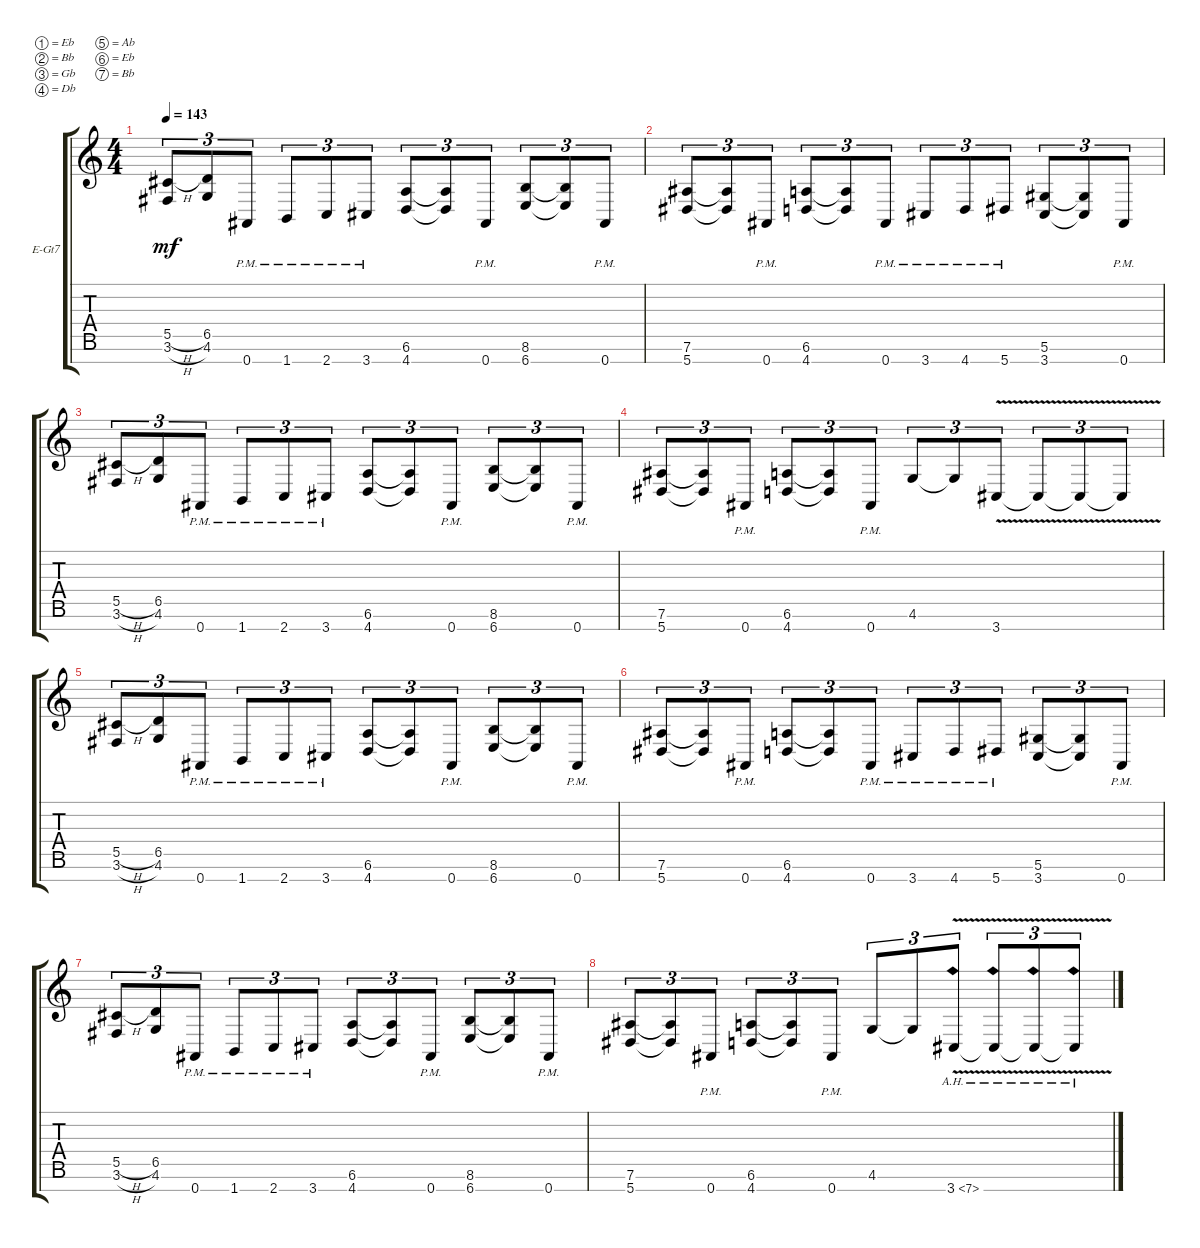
\bracketExtendMode groupsimilarinstruments
\firstSystemTrackNameOrientation horizontal
\otherSystemsTrackNameOrientation horizontal
\track ("right" "E-Gt7") {instrument distortionguitar}
\staff {score tabs}
\tuning (Eb4 Bb3 Gb3 Db3 Ab2 Eb2 Bb1)
\ts (4 4)
\tempo 143
\clef g2
\ks c
(3.6{h} 5.5{h}).8{tu (3 2) dy mf instrument distortionguitar} (4.6 6.5).8{tu (3 2)} 0.7{pm}.8{tu (3 2)} 1.7{pm}.8{tu (3 2)} 2.7{pm}.8{tu (3 2)} 3.7{pm}.8{tu (3 2)} (4.7 6.6).8{tu (3 2)} (6.6{t} 4.7{t}).8{tu (3 2)} 0.7{pm}.8{tu (3 2)} (6.7 8.6).8{tu (3 2)} (6.7{t} 8.6{t}).8{tu (3 2)} 0.7{pm}.8{tu (3 2)} |
(5.7 7.6).8{tu (3 2)} (5.7{t} 7.6{t}).8{tu (3 2)} 0.7{pm}.8{tu (3 2)} (4.7 6.6).8{tu (3 2)} (4.7{t} 6.6{t}).8{tu (3 2)} 0.7{pm}.8{tu (3 2)} 3.7{pm}.8{tu (3 2)} 4.7{pm}.8{tu (3 2)} 5.7{pm}.8{tu (3 2)} (3.7 5.6).8{tu (3 2)} (5.6{t} 3.7{t}).8{tu (3 2)} 0.7{pm}.8{tu (3 2)} |
(3.6{h} 5.5{h}).8{tu (3 2)} (4.6 6.5).8{tu (3 2)} 0.7{pm}.8{tu (3 2)} 1.7{pm}.8{tu (3 2)} 2.7{pm}.8{tu (3 2)} 3.7{pm}.8{tu (3 2)} (4.7 6.6).8{tu (3 2)} (6.6{t} 4.7{t}).8{tu (3 2)} 0.7{pm}.8{tu (3 2)} (6.7 8.6).8{tu (3 2)} (6.7{t} 8.6{t}).8{tu (3 2)} 0.7{pm}.8{tu (3 2)} |
(5.7 7.6).8{tu (3 2)} (5.7{t} 7.6{t}).8{tu (3 2)} 0.7{pm}.8{tu (3 2)} (4.7 6.6).8{tu (3 2)} (4.7{t} 6.6{t}).8{tu (3 2)} 0.7{pm}.8{tu (3 2)} 4.6.8{tu (3 2)} 4.6{t}.8{tu (3 2)} 3.7{v}.8{tu (3 2)} 3.7{v t}.8{tu (3 2)} 3.7{v t}.8{tu (3 2)} 3.7{v t}.8{tu (3 2)} |
(3.6{h} 5.5{h}).8{tu (3 2)} (4.6 6.5).8{tu (3 2)} 0.7{pm}.8{tu (3 2)} 1.7{pm}.8{tu (3 2)} 2.7{pm}.8{tu (3 2)} 3.7{pm}.8{tu (3 2)} (4.7 6.6).8{tu (3 2)} (6.6{t} 4.7{t}).8{tu (3 2)} 0.7{pm}.8{tu (3 2)} (6.7 8.6).8{tu (3 2)} (6.7{t} 8.6{t}).8{tu (3 2)} 0.7{pm}.8{tu (3 2)} |
(5.7 7.6).8{tu (3 2)} (5.7{t} 7.6{t}).8{tu (3 2)} 0.7{pm}.8{tu (3 2)} (4.7 6.6).8{tu (3 2)} (4.7{t} 6.6{t}).8{tu (3 2)} 0.7{pm}.8{tu (3 2)} 3.7{pm}.8{tu (3 2)} 4.7{pm}.8{tu (3 2)} 5.7{pm}.8{tu (3 2)} (3.7 5.6).8{tu (3 2)} (5.6{t} 3.7{t}).8{tu (3 2)} 0.7{pm}.8{tu (3 2)} |
(3.6{h} 5.5{h}).8{tu (3 2)} (4.6 6.5).8{tu (3 2)} 0.7{pm}.8{tu (3 2)} 1.7{pm}.8{tu (3 2)} 2.7{pm}.8{tu (3 2)} 3.7{pm}.8{tu (3 2)} (4.7 6.6).8{tu (3 2)} (6.6{t} 4.7{t}).8{tu (3 2)} 0.7{pm}.8{tu (3 2)} (6.7 8.6).8{tu (3 2)} (6.7{t} 8.6{t}).8{tu (3 2)} 0.7{pm}.8{tu (3 2)} |
(5.7 7.6).8{tu (3 2)} (5.7{t} 7.6{t}).8{tu (3 2)} 0.7{pm}.8{tu (3 2)} (4.7 6.6).8{tu (3 2)} (4.7{t} 6.6{t}).8{tu (3 2)} 0.7{pm}.8{tu (3 2)} 4.6.8{tu (3 2)} 4.6{t}.8{tu (3 2)} 3.7{ah 4 v}.8{tu (3 2)} 3.7{ah 4 v t}.8{tu (3 2)} 3.7{ah 4 v t}.8{tu (3 2)} 3.7{ah 4 v t}.8{tu (3 2)}
